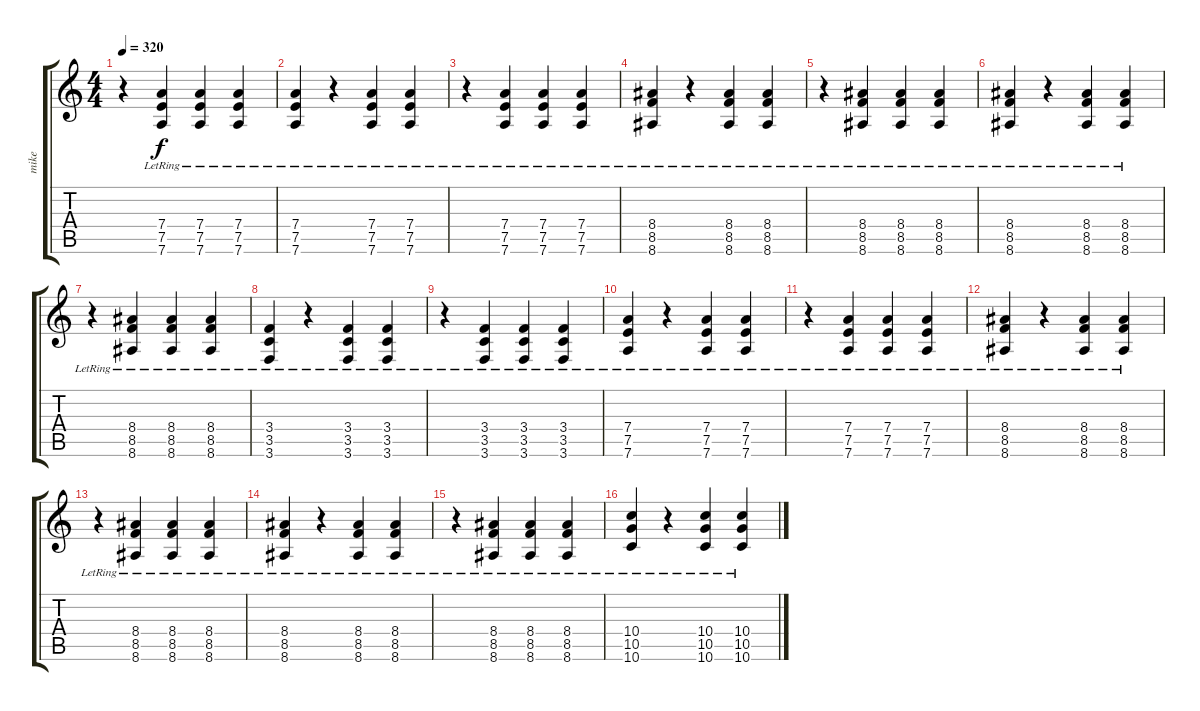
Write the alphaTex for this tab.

\track ("mike" "mike") {instrument acousticguitarsteel}
\staff {score tabs}
\tuning (E4 B3 G3 D3 A2 D2) {hide}
\ts (4 4)
\tempo 320
\clef g2
\ks c
r.4{dy f} (7.4{lr} 7.5{lr} 7.6{lr}).4 (7.4{lr} 7.5{lr} 7.6{lr}).4 (7.4{lr} 7.5{lr} 7.6{lr}).4 |
(7.4{lr} 7.5{lr} 7.6{lr}).4 r.4 (7.4{lr} 7.5{lr} 7.6{lr}).4 (7.4{lr} 7.5{lr} 7.6{lr}).4 |
r.4 (7.4{lr} 7.5{lr} 7.6{lr}).4 (7.4{lr} 7.5{lr} 7.6{lr}).4 (7.4{lr} 7.5{lr} 7.6{lr}).4 |
(8.4{lr} 8.5{lr} 8.6{lr}).4 r.4 (8.4{lr} 8.5{lr} 8.6{lr}).4 (8.4{lr} 8.5{lr} 8.6{lr}).4 |
r.4 (8.4{lr} 8.5{lr} 8.6{lr}).4 (8.4{lr} 8.5{lr} 8.6{lr}).4 (8.4{lr} 8.5{lr} 8.6{lr}).4 |
(8.4{lr} 8.5{lr} 8.6{lr}).4 r.4 (8.4{lr} 8.5{lr} 8.6{lr}).4 (8.4{lr} 8.5{lr} 8.6{lr}).4 |
r.4 (8.4{lr} 8.5{lr} 8.6{lr}).4 (8.4{lr} 8.5{lr} 8.6{lr}).4 (8.4{lr} 8.5{lr} 8.6{lr}).4 |
(3.4{lr} 3.5{lr} 3.6{lr}).4 r.4 (3.4{lr} 3.5{lr} 3.6{lr}).4 (3.4{lr} 3.5{lr} 3.6{lr}).4 |
r.4 (3.4{lr} 3.5{lr} 3.6{lr}).4 (3.4{lr} 3.5{lr} 3.6{lr}).4 (3.4{lr} 3.5{lr} 3.6{lr}).4 |
(7.4{lr} 7.5{lr} 7.6{lr}).4 r.4 (7.4{lr} 7.5{lr} 7.6{lr}).4 (7.4{lr} 7.5{lr} 7.6{lr}).4 |
r.4 (7.4{lr} 7.5{lr} 7.6{lr}).4 (7.4{lr} 7.5{lr} 7.6{lr}).4 (7.4{lr} 7.5{lr} 7.6{lr}).4 |
(8.4{lr} 8.5{lr} 8.6{lr}).4 r.4 (8.4{lr} 8.5{lr} 8.6{lr}).4 (8.4{lr} 8.5{lr} 8.6{lr}).4 |
r.4 (8.4{lr} 8.5{lr} 8.6{lr}).4 (8.4{lr} 8.5{lr} 8.6{lr}).4 (8.4{lr} 8.5{lr} 8.6{lr}).4 |
(8.4{lr} 8.5{lr} 8.6{lr}).4 r.4 (8.4{lr} 8.5{lr} 8.6{lr}).4 (8.4{lr} 8.5{lr} 8.6{lr}).4 |
r.4 (8.4{lr} 8.5{lr} 8.6{lr}).4 (8.4{lr} 8.5{lr} 8.6{lr}).4 (8.4{lr} 8.5{lr} 8.6{lr}).4 |
(10.4{lr} 10.5{lr} 10.6{lr}).4 r.4 (10.4{lr} 10.5{lr} 10.6{lr}).4 (10.4{lr} 10.5{lr} 10.6{lr}).4
